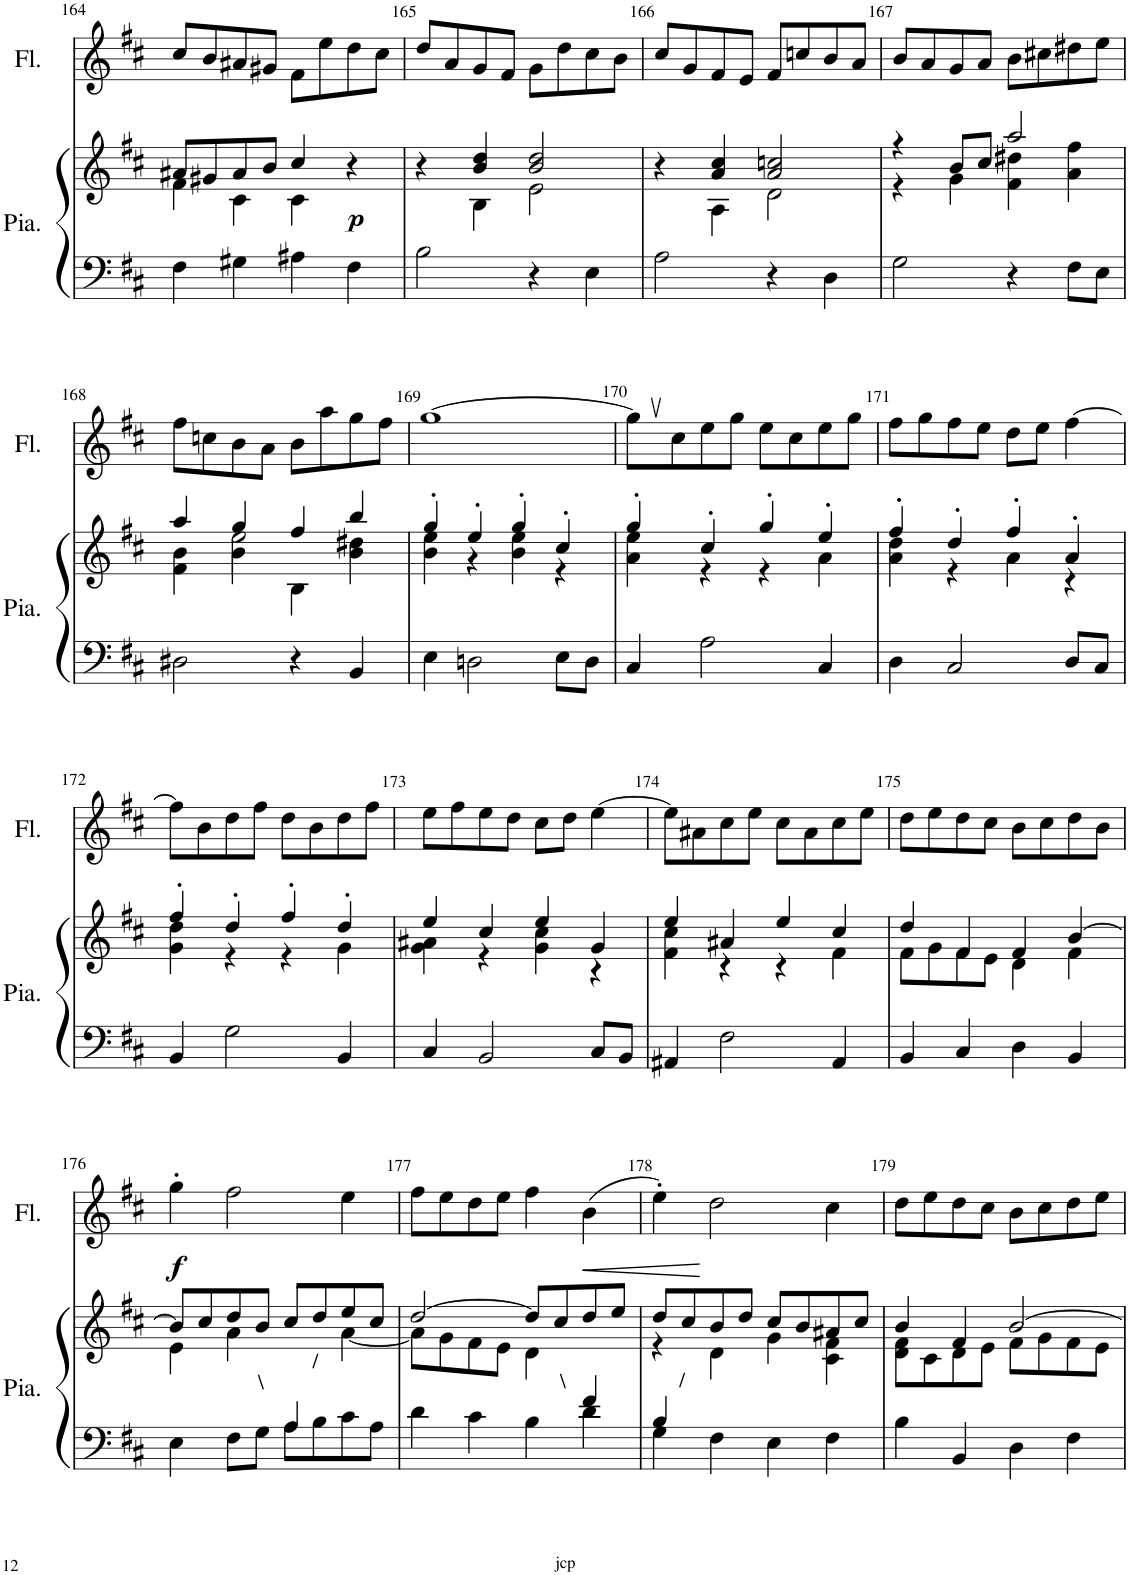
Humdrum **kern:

**kern	**kern	**dynam	**kern	**dynam
*part2	*part2	*part2	*part1	*part1
*staff3	*staff2	*staff2/3	*staff1	*staff1
*I"Piano	*	*	*I"Flûte	*
*I'Pia.	*	*	*I'Fl.	*
!!LO:PB:g=z
*clefF4	*clefG2	*	*clefG2	*
*k[f#c#]	*k[f#c#]	*	*k[f#c#]	*
*M2/2	*M2/2	*	*M2/2	*
*met(c|)	*met(c|)	*	*met(c|)	*
=164	=164	=164	=164	=164
*	*^	*	*	*
4F#\	8a#X/L	4f#\	.	8cc#/L	.
.	8g#X/	.	.	8b/	.
4G#X\	8a#/	4c#\	.	8a#X/	.
.	8b/J	.	.	8g#X/J	.
4A#X\	4cc#/	4c#\	.	8f#\L	.
.	.	.	.	8ee\	.
!	!	!	!LO:DY:b	!	!
4F#\	4r	4ryy	p	8dd\	.
.	.	.	.	8cc#\J	.
=165	=165	=165	=165	=165	=165
2B\	4r	4ryy	.	8dd/L	.
.	.	.	.	8a/	.
.	4b/ 4dd/	4B\	.	8g/	.
.	.	.	.	8f#/J	.
4r	2b/ 2dd/	2e\	.	8g\L	.
.	.	.	.	8dd\	.
4E\	.	.	.	8cc#\	.
.	.	.	.	8b\J	.
=166	=166	=166	=166	=166	=166
2A\	4r	4ryy	.	8cc#/L	.
.	.	.	.	8g/	.
.	4a/ 4cc#/	4A\	.	8f#/	.
.	.	.	.	8e/J	.
4r	2a/ 2ccn/	2d\	.	8f#/L	.
.	.	.	.	8ccn/	.
4D\	.	.	.	8b/	.
.	.	.	.	8a/J	.
=167	=167	=167	=167	=167	=167
2G\	4r	4r	.	8b/L	.
.	.	.	.	8a/	.
.	8b/L	4g\	.	8g/	.
.	8cc#/J	.	.	8a/J	.
4r	2aa/	4f#\ 4dd#X\	.	8b\L	.
.	.	.	.	8cc#X\	.
8F#\L	.	4a\ 4ff#\	.	8dd#X\	.
8E\J	.	.	.	8ee\J	.
!!LO:LB:g=z
=168	=168	=168	=168	=168	=168
*	*	*^	*	*	*
2D#X\	4aa/	4f#\ 4b\	4ryy	.	8ff#\L	.
.	.	.	.	.	8ccn\	.
.	4gg/	4b\	2ee\	.	8b\	.
.	.	.	.	.	8a\J	.
4r	4ff#/	4B\	.	.	8b\L	.
.	.	.	.	.	8aa\	.
4BB/	4bb/	4b\ 4dd#X\	4ryy	.	8gg\	.
.	.	.	.	.	8ff#\J	.
*	*	*v	*v	*	*	*
=169	=169	=169	=169	=169	=169
4E\	4gg'/	4b\ 4ee\	.	[1gg	.
2Dn\	4ee'/	4r	.	.	.
.	4gg'/	4b\ 4ee\	.	.	.
8E\L	4cc#'/	4r	.	.	.
8D\J	.	.	.	.	.
=170	=170	=170	=170	=170	=170
4C#/	4gg'/	4a\ 4ee\	.	8gg,\L]	.
.	.	.	.	8cc#\	.
2A\	4cc#'/	4r	.	8ee\	.
.	.	.	.	8gg\J	.
.	4gg'/	4r	.	8ee\L	.
.	.	.	.	8cc#\	.
4C#/	4ee'/	4a\	.	8ee\	.
.	.	.	.	8gg\J	.
=171	=171	=171	=171	=171	=171
4D\	4ff#'/	4a\ 4dd\	.	8ff#\L	.
.	.	.	.	8gg\	.
2C#/	4dd'/	4r	.	8ff#\	.
.	.	.	.	8ee\J	.
.	4ff#'/	4a\	.	8dd\L	.
.	.	.	.	8ee\J	.
8D/L	4a'/	4r	.	[4ff#\	.
8C#/J	.	.	.	.	.
!!LO:LB:g=z
=172	=172	=172	=172	=172	=172
4BB/	4ff#'/	4g\ 4dd\	.	8ff#\L]	.
.	.	.	.	8b\	.
2G\	4dd'/	4r	.	8dd\	.
.	.	.	.	8ff#\J	.
.	4ff#'/	4r	.	8dd\L	.
.	.	.	.	8b\	.
4BB/	4dd'/	4g\	.	8dd\	.
.	.	.	.	8ff#\J	.
=173	=173	=173	=173	=173	=173
4C#/	4ee/	4g\ 4a#X\	.	8ee\L	.
.	.	.	.	8ff#\	.
2BB/	4cc#/	4r	.	8ee\	.
.	.	.	.	8dd\J	.
.	4ee/	4g\ 4cc#\	.	8cc#\L	.
.	.	.	.	8dd\J	.
8C#/L	4g/	4r	.	[4ee\	.
8BB/J	.	.	.	.	.
=174	=174	=174	=174	=174	=174
4AA#X/	4ee/	4f#\ 4cc#\	.	8ee\L]	.
.	.	.	.	8a#X\	.
2F#\	4a#X/	4r	.	8cc#\	.
.	.	.	.	8ee\J	.
.	4ee/	4r	.	8cc#\L	.
.	.	.	.	8a#\	.
4AA#/	4cc#/	4f#\	.	8cc#\	.
.	.	.	.	8ee\J	.
=175	=175	=175	=175	=175	=175
4BB/	4dd/	8f#\L	.	8dd\L	.
.	.	8g\	.	8ee\	.
4C#/	4f#/	8f#\	.	8dd\	.
.	.	8e\J	.	8cc#\J	.
4D\	4f#/	4d\	.	8b\L	.
.	.	.	.	8cc#\	.
4BB/	[4b/	4f#\	.	8dd\	.
.	.	.	.	8b\J	.
!!LO:LB:g=z
=176	=176	=176	=176	=176	=176
*^	*	*	*	*	*
!	!	!	!	!	!	!LO:DY:b
4ryy	4E\	8b/L]	4e\	.	4gg'\	f
.	.	8cc#/	.	.	.	.
!	!	!LO:TX:b:t=\	!	!	!	!
8ryy	8F#\L	8dd/	4a\	.	2ff#\	.
8ryy	8G\J	8b/J	.	.	.	.
!LO:TX:a:t=/	!	!	!	!	!	!
4A/	8A\L	8cc#/L	4ryy	.	.	.
.	8B\	8dd/	.	.	.	.
8ryy	8c#\	8ee/	[4a\	.	4ee\	.
8ryy	8A\J	8cc#/J	.	.	.	.
=177	=177	=177	=177	=177	=177	=177
4ryy	4d\	[2dd/	8a\L]	.	8ff#\L	.
.	.	.	8g\	.	8ee\	.
4ryy	4c#\	.	8f#\	.	8dd\	.
.	.	.	8e\J	.	8ee\J	.
4ryy	4B\	8dd/L]	4d\	.	4ff#\	.
.	.	8cc#/	.	.	.	.
!LO:TX:a:t=\	!	!	!	!	!	!
!	!	!	!	!	!	!LO:HP:b
4f#/	4d\	8dd/	4ryy	.	(4b\	<
.	.	8ee/J	.	.	.	.
=178	=178	=178	=178	=178	=178	=178
!LO:TX:a:t=/	!	!	!	!	!	!
4B/	4G\	8dd/L	4r	.	4ee'\)	.
.	.	8cc#/	.	.	.	.
4ryy	4F#\	8b/	4d\	.	2dd\	[
.	.	8dd/J	.	.	.	.
2ryy	4E\	8cc#/L	4g\	.	.	.
.	.	8b/	.	.	.	.
.	4F#\	8a#X/	4c#\ 4f#\	.	4cc#\	.
.	.	8cc#/J	.	.	.	.
*v	*v	*	*	*	*	*
=179	=179	=179	=179	=179	=179
4B\	4b/	8d\ 8f#\L	.	8dd\L	.
.	.	8c#\	.	8ee\	.
4BB/	4f#/	8d\	.	8dd\	.
.	.	8e\J	.	8cc#\J	.
4D\	[2b/	8f#\L	.	8b\L	.
.	.	8g\	.	8cc#\	.
4F#\	.	8f#\	.	8dd\	.
.	.	8e\J	.	8ee\J	.
*	*v	*v	*	*	*
=	=	=	=	=
*-	*-	*-	*-	*-
